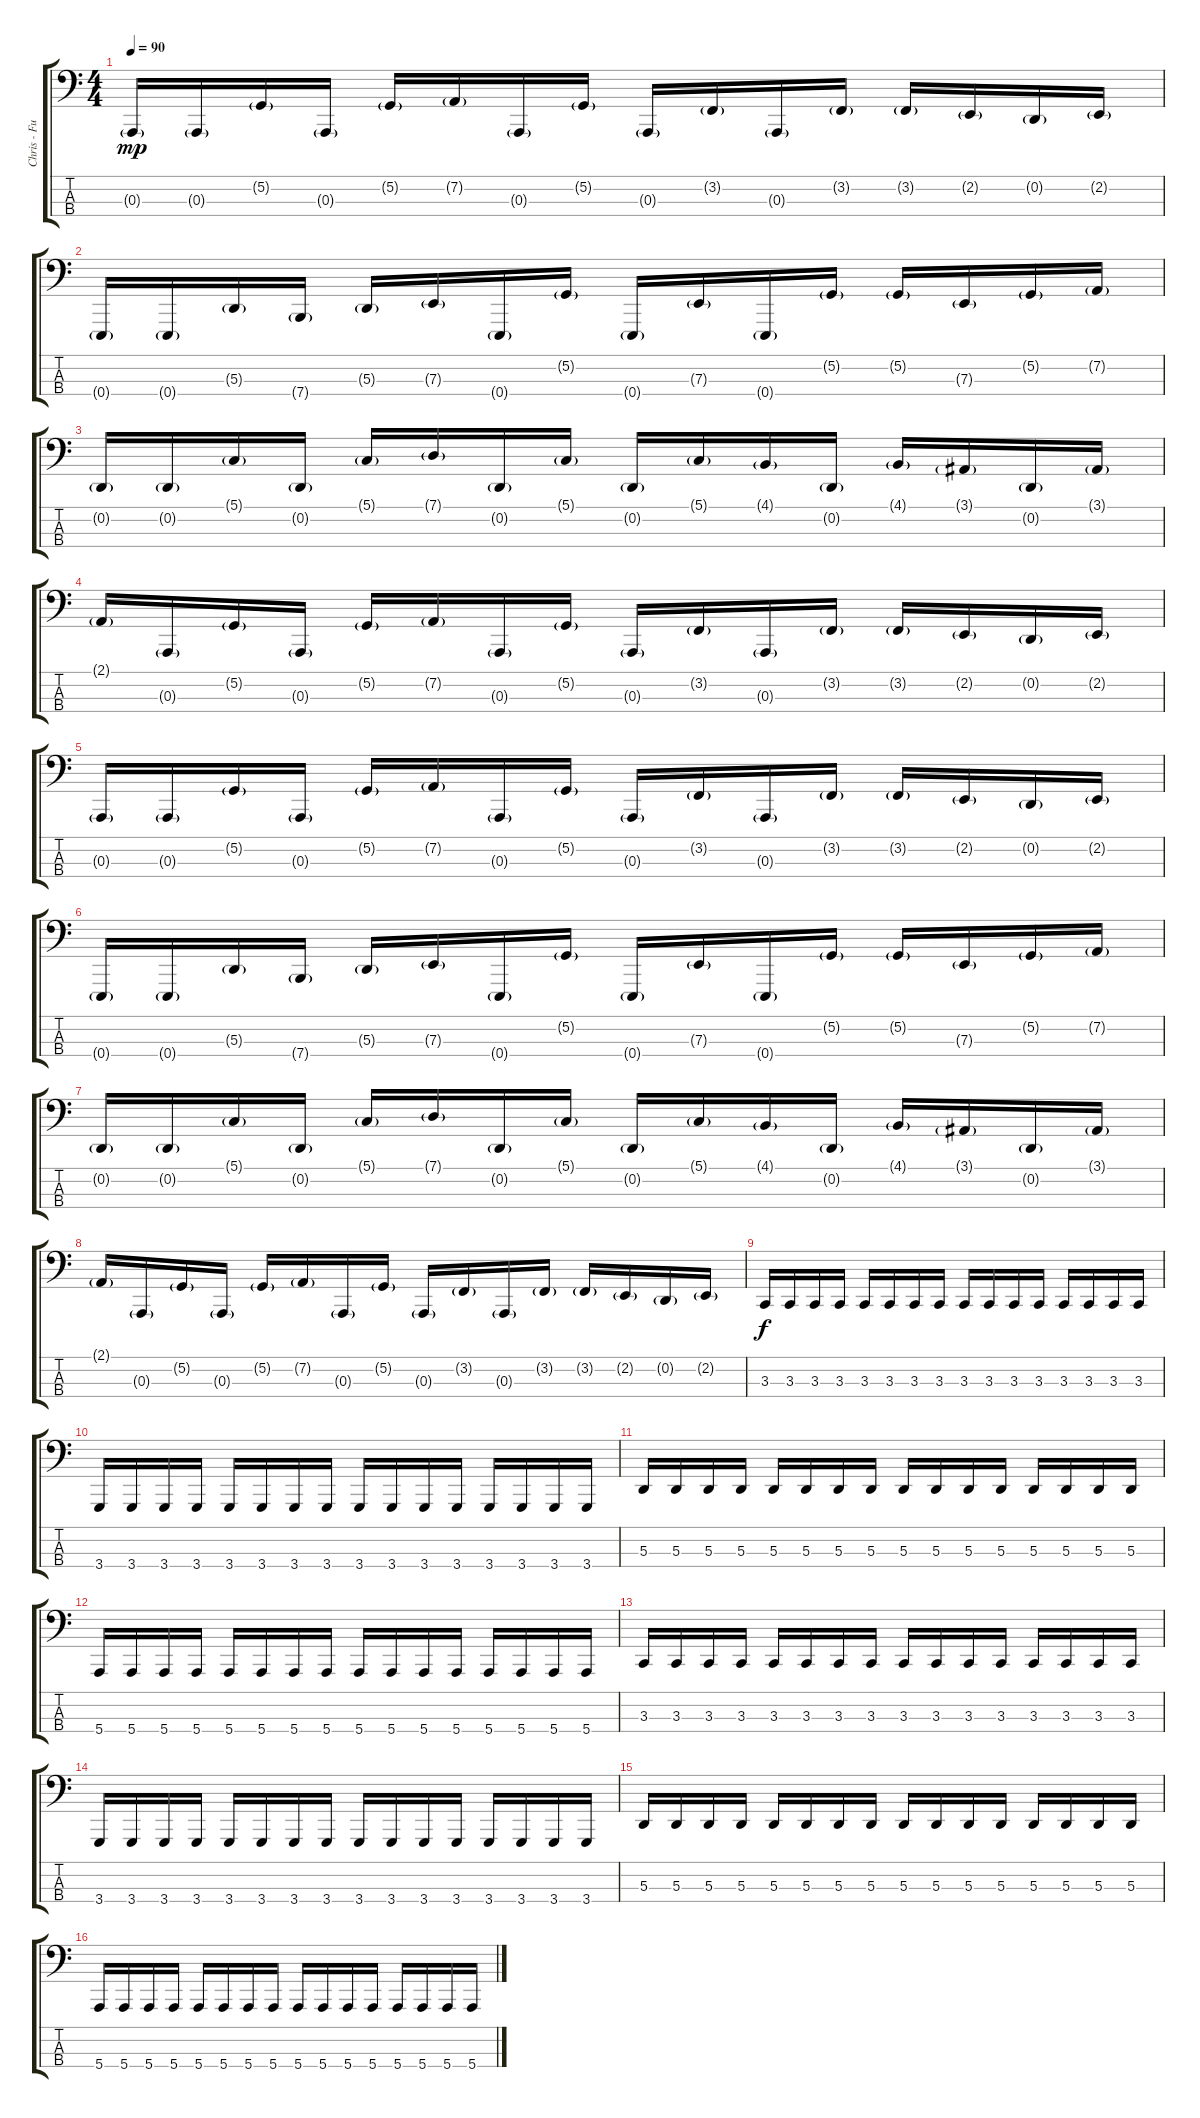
\track ("Chris - Fuzz Bass." "Chris - Fu") {instrument lead2sawtooth}
\staff {score tabs}
\tuning (G2 D2 A1 E1) {hide}
\ts (4 4)
\tempo 90
\clef f4
\ks c
0.3{g}.16{dy mp} 0.3{g}.16 5.2{g}.16 0.3{g}.16 5.2{g}.16 7.2{g}.16 0.3{g}.16 5.2{g}.16 0.3{g}.16 3.2{g}.16 0.3{g}.16 3.2{g}.16 3.2{g}.16 2.2{g}.16 0.2{g}.16 2.2{g}.16 |
0.4{g}.16 0.4{g}.16 5.3{g}.16 7.4{g}.16 5.3{g}.16 7.3{g}.16 0.4{g}.16 5.2{g}.16 0.4{g}.16 7.3{g}.16 0.4{g}.16 5.2{g}.16 5.2{g}.16 7.3{g}.16 5.2{g}.16 7.2{g}.16 |
0.2{g}.16 0.2{g}.16 5.1{g}.16 0.2{g}.16 5.1{g}.16 7.1{g}.16 0.2{g}.16 5.1{g}.16 0.2{g}.16 5.1{g}.16 4.1{g}.16 0.2{g}.16 4.1{g}.16 3.1{g}.16 0.2{g}.16 3.1{g}.16 |
2.1{g}.16 0.3{g}.16 5.2{g}.16 0.3{g}.16 5.2{g}.16 7.2{g}.16 0.3{g}.16 5.2{g}.16 0.3{g}.16 3.2{g}.16 0.3{g}.16 3.2{g}.16 3.2{g}.16 2.2{g}.16 0.2{g}.16 2.2{g}.16 |
0.3{g}.16 0.3{g}.16 5.2{g}.16 0.3{g}.16 5.2{g}.16 7.2{g}.16 0.3{g}.16 5.2{g}.16 0.3{g}.16 3.2{g}.16 0.3{g}.16 3.2{g}.16 3.2{g}.16 2.2{g}.16 0.2{g}.16 2.2{g}.16 |
0.4{g}.16 0.4{g}.16 5.3{g}.16 7.4{g}.16 5.3{g}.16 7.3{g}.16 0.4{g}.16 5.2{g}.16 0.4{g}.16 7.3{g}.16 0.4{g}.16 5.2{g}.16 5.2{g}.16 7.3{g}.16 5.2{g}.16 7.2{g}.16 |
0.2{g}.16 0.2{g}.16 5.1{g}.16 0.2{g}.16 5.1{g}.16 7.1{g}.16 0.2{g}.16 5.1{g}.16 0.2{g}.16 5.1{g}.16 4.1{g}.16 0.2{g}.16 4.1{g}.16 3.1{g}.16 0.2{g}.16 3.1{g}.16 |
2.1{g}.16 0.3{g}.16 5.2{g}.16 0.3{g}.16 5.2{g}.16 7.2{g}.16 0.3{g}.16 5.2{g}.16 0.3{g}.16 3.2{g}.16 0.3{g}.16 3.2{g}.16 3.2{g}.16 2.2{g}.16 0.2{g}.16 2.2{g}.16 |
3.3.16{dy f} 3.3.16 3.3.16 3.3.16 3.3.16 3.3.16 3.3.16 3.3.16 3.3.16 3.3.16 3.3.16 3.3.16 3.3.16 3.3.16 3.3.16 3.3.16 |
3.4.16 3.4.16 3.4.16 3.4.16 3.4.16 3.4.16 3.4.16 3.4.16 3.4.16 3.4.16 3.4.16 3.4.16 3.4.16 3.4.16 3.4.16 3.4.16 |
5.3.16 5.3.16 5.3.16 5.3.16 5.3.16 5.3.16 5.3.16 5.3.16 5.3.16 5.3.16 5.3.16 5.3.16 5.3.16 5.3.16 5.3.16 5.3.16 |
5.4.16 5.4.16 5.4.16 5.4.16 5.4.16 5.4.16 5.4.16 5.4.16 5.4.16 5.4.16 5.4.16 5.4.16 5.4.16 5.4.16 5.4.16 5.4.16 |
3.3.16 3.3.16 3.3.16 3.3.16 3.3.16 3.3.16 3.3.16 3.3.16 3.3.16 3.3.16 3.3.16 3.3.16 3.3.16 3.3.16 3.3.16 3.3.16 |
3.4.16 3.4.16 3.4.16 3.4.16 3.4.16 3.4.16 3.4.16 3.4.16 3.4.16 3.4.16 3.4.16 3.4.16 3.4.16 3.4.16 3.4.16 3.4.16 |
5.3.16 5.3.16 5.3.16 5.3.16 5.3.16 5.3.16 5.3.16 5.3.16 5.3.16 5.3.16 5.3.16 5.3.16 5.3.16 5.3.16 5.3.16 5.3.16 |
5.4.16 5.4.16 5.4.16 5.4.16 5.4.16 5.4.16 5.4.16 5.4.16 5.4.16 5.4.16 5.4.16 5.4.16 5.4.16 5.4.16 5.4.16 5.4.16
